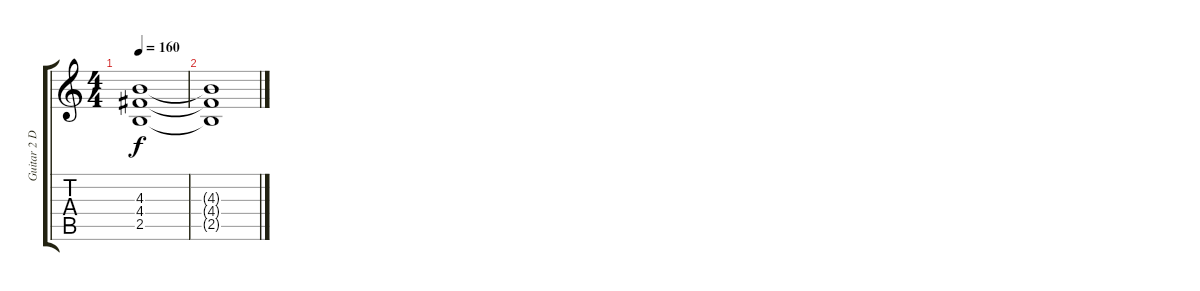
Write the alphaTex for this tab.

\track ("Guitar 2 Disto" "Guitar 2 D") {instrument distortionguitar}
\staff {score tabs}
\tuning (E4 B3 G3 D3 A2 E2) {hide}
\ts (4 4)
\tempo 160
\clef g2
\ks c
(4.3{t} 4.4{t} 2.5{t}).1{dy f} |
(4.3{t} 4.4{t} 2.5{t}).1
